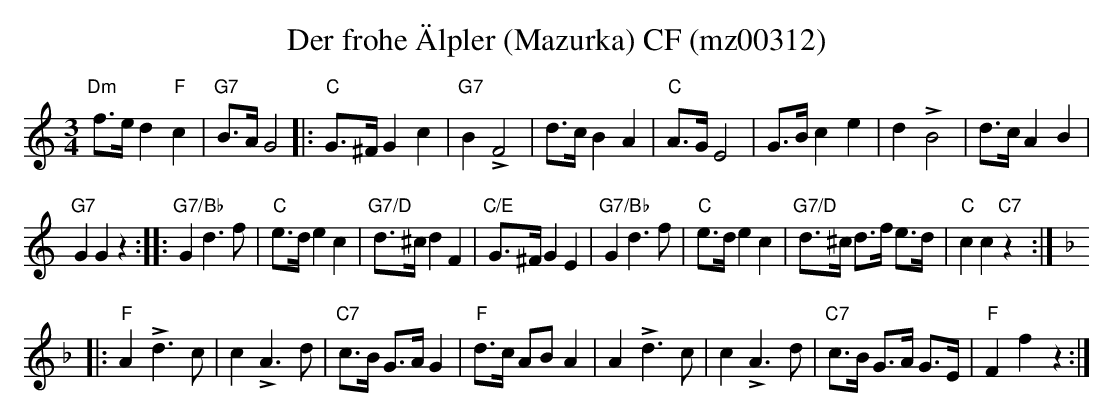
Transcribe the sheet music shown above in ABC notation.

X:1
T: Der frohe \"Alpler (Mazurka) CF (mz00312)
M:3/4
L:1/8
K:C transpose=3 %%MIDI gchordon
"Dm"f>e d2"F"c2 | "G7"B>AG4 |: "C"G>^FG2c2 | "G7"B2 !>!F4 | d>cB2A2 | "C"A>GE4 | G>Bc2e2 | d2 !>!B4 | d>c A2B2 |
"G7"G2G2z2 :: "G7/Bb"G2d3f | "C"e>d e2c2 | "G7/D"d>^c d2F2 | "C/E"G>^F G2E2 | "G7/Bb"G2d3f | "C"e>d e2c2 | "G7/D"d>^c d>f e>d | "C"c2c2"C7"z2 :: [K:F]
"F"A2 !>!d3c | c2 !>!A3d | "C7"c>B G>A G2 | "F"d>c AB A2 |  A2 !>!d3c | c2!>!A3d | "C7"c>B G>A G>E | "F"F2f2z2 :|
